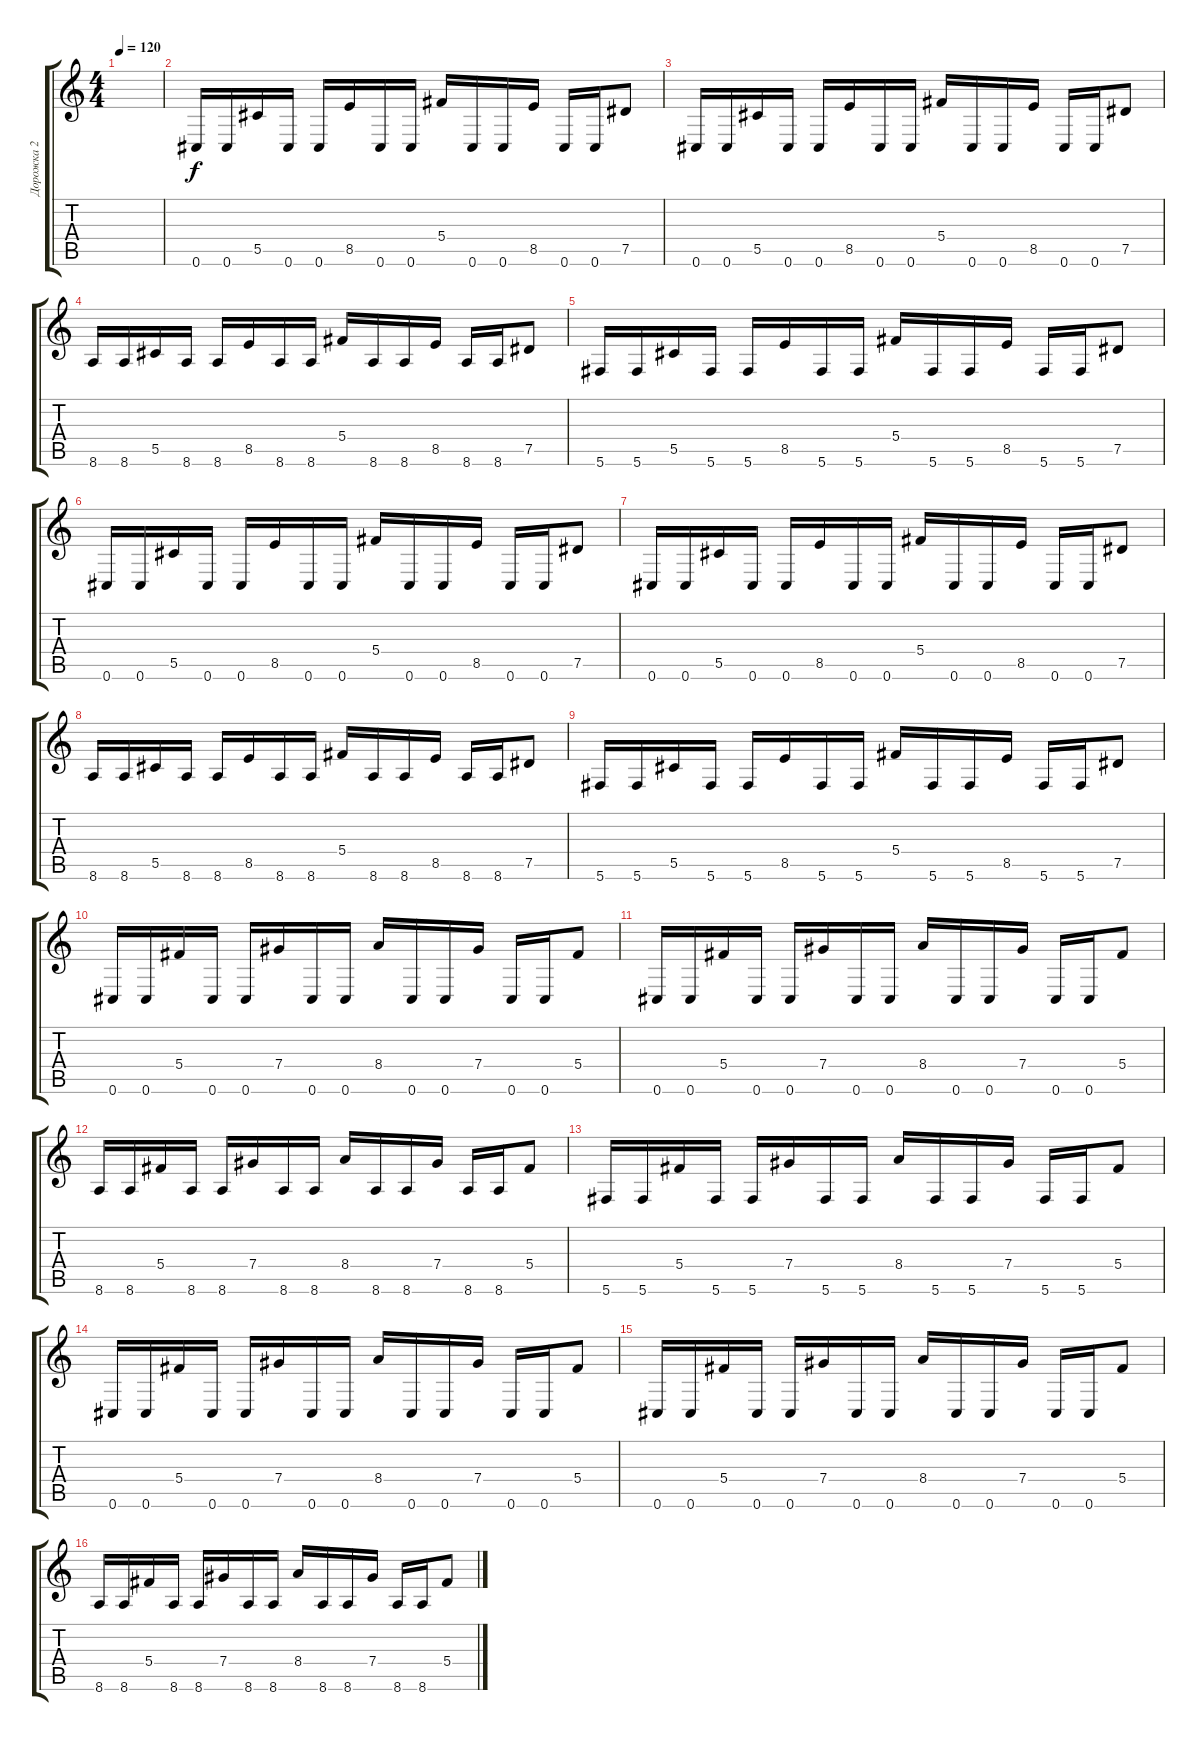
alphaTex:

\track ("Дорожка 2" "Дорожка 2") {instrument acousticguitarsteel}
\staff {score tabs}
\tuning (Eb4 Bb3 Gb3 Db3 Ab2 Db2) {hide}
\ts (4 4)
\tempo 120
\clef g2
\ks c
|
0.6.16{instrument distortionguitar} 0.6.16 5.5.16 0.6.16 0.6.16 8.5.16 0.6.16 0.6.16 5.4.16 0.6.16 0.6.16 8.5.16 0.6.16 0.6.16 7.5.8 |
0.6.16 0.6.16 5.5.16 0.6.16 0.6.16 8.5.16 0.6.16 0.6.16 5.4.16 0.6.16 0.6.16 8.5.16 0.6.16 0.6.16 7.5.8 |
8.6.16 8.6.16 5.5.16 8.6.16 8.6.16 8.5.16 8.6.16 8.6.16 5.4.16 8.6.16 8.6.16 8.5.16 8.6.16 8.6.16 7.5.8 |
5.6.16 5.6.16 5.5.16 5.6.16 5.6.16 8.5.16 5.6.16 5.6.16 5.4.16 5.6.16 5.6.16 8.5.16 5.6.16 5.6.16 7.5.8 |
0.6.16 0.6.16 5.5.16 0.6.16 0.6.16 8.5.16 0.6.16 0.6.16 5.4.16 0.6.16 0.6.16 8.5.16 0.6.16 0.6.16 7.5.8 |
0.6.16 0.6.16 5.5.16 0.6.16 0.6.16 8.5.16 0.6.16 0.6.16 5.4.16 0.6.16 0.6.16 8.5.16 0.6.16 0.6.16 7.5.8 |
8.6.16 8.6.16 5.5.16 8.6.16 8.6.16 8.5.16 8.6.16 8.6.16 5.4.16 8.6.16 8.6.16 8.5.16 8.6.16 8.6.16 7.5.8 |
5.6.16 5.6.16 5.5.16 5.6.16 5.6.16 8.5.16 5.6.16 5.6.16 5.4.16 5.6.16 5.6.16 8.5.16 5.6.16 5.6.16 7.5.8 |
0.6.16 0.6.16 5.4.16 0.6.16 0.6.16 7.4.16 0.6.16 0.6.16 8.4.16 0.6.16 0.6.16 7.4.16 0.6.16 0.6.16 5.4.8 |
0.6.16 0.6.16 5.4.16 0.6.16 0.6.16 7.4.16 0.6.16 0.6.16 8.4.16 0.6.16 0.6.16 7.4.16 0.6.16 0.6.16 5.4.8 |
8.6.16 8.6.16 5.4.16 8.6.16 8.6.16 7.4.16 8.6.16 8.6.16 8.4.16 8.6.16 8.6.16 7.4.16 8.6.16 8.6.16 5.4.8 |
5.6.16 5.6.16 5.4.16 5.6.16 5.6.16 7.4.16 5.6.16 5.6.16 8.4.16 5.6.16 5.6.16 7.4.16 5.6.16 5.6.16 5.4.8 |
0.6.16 0.6.16 5.4.16 0.6.16 0.6.16 7.4.16 0.6.16 0.6.16 8.4.16 0.6.16 0.6.16 7.4.16 0.6.16 0.6.16 5.4.8 |
0.6.16 0.6.16 5.4.16 0.6.16 0.6.16 7.4.16 0.6.16 0.6.16 8.4.16 0.6.16 0.6.16 7.4.16 0.6.16 0.6.16 5.4.8 |
8.6.16 8.6.16 5.4.16 8.6.16 8.6.16 7.4.16 8.6.16 8.6.16 8.4.16 8.6.16 8.6.16 7.4.16 8.6.16 8.6.16 5.4.8
